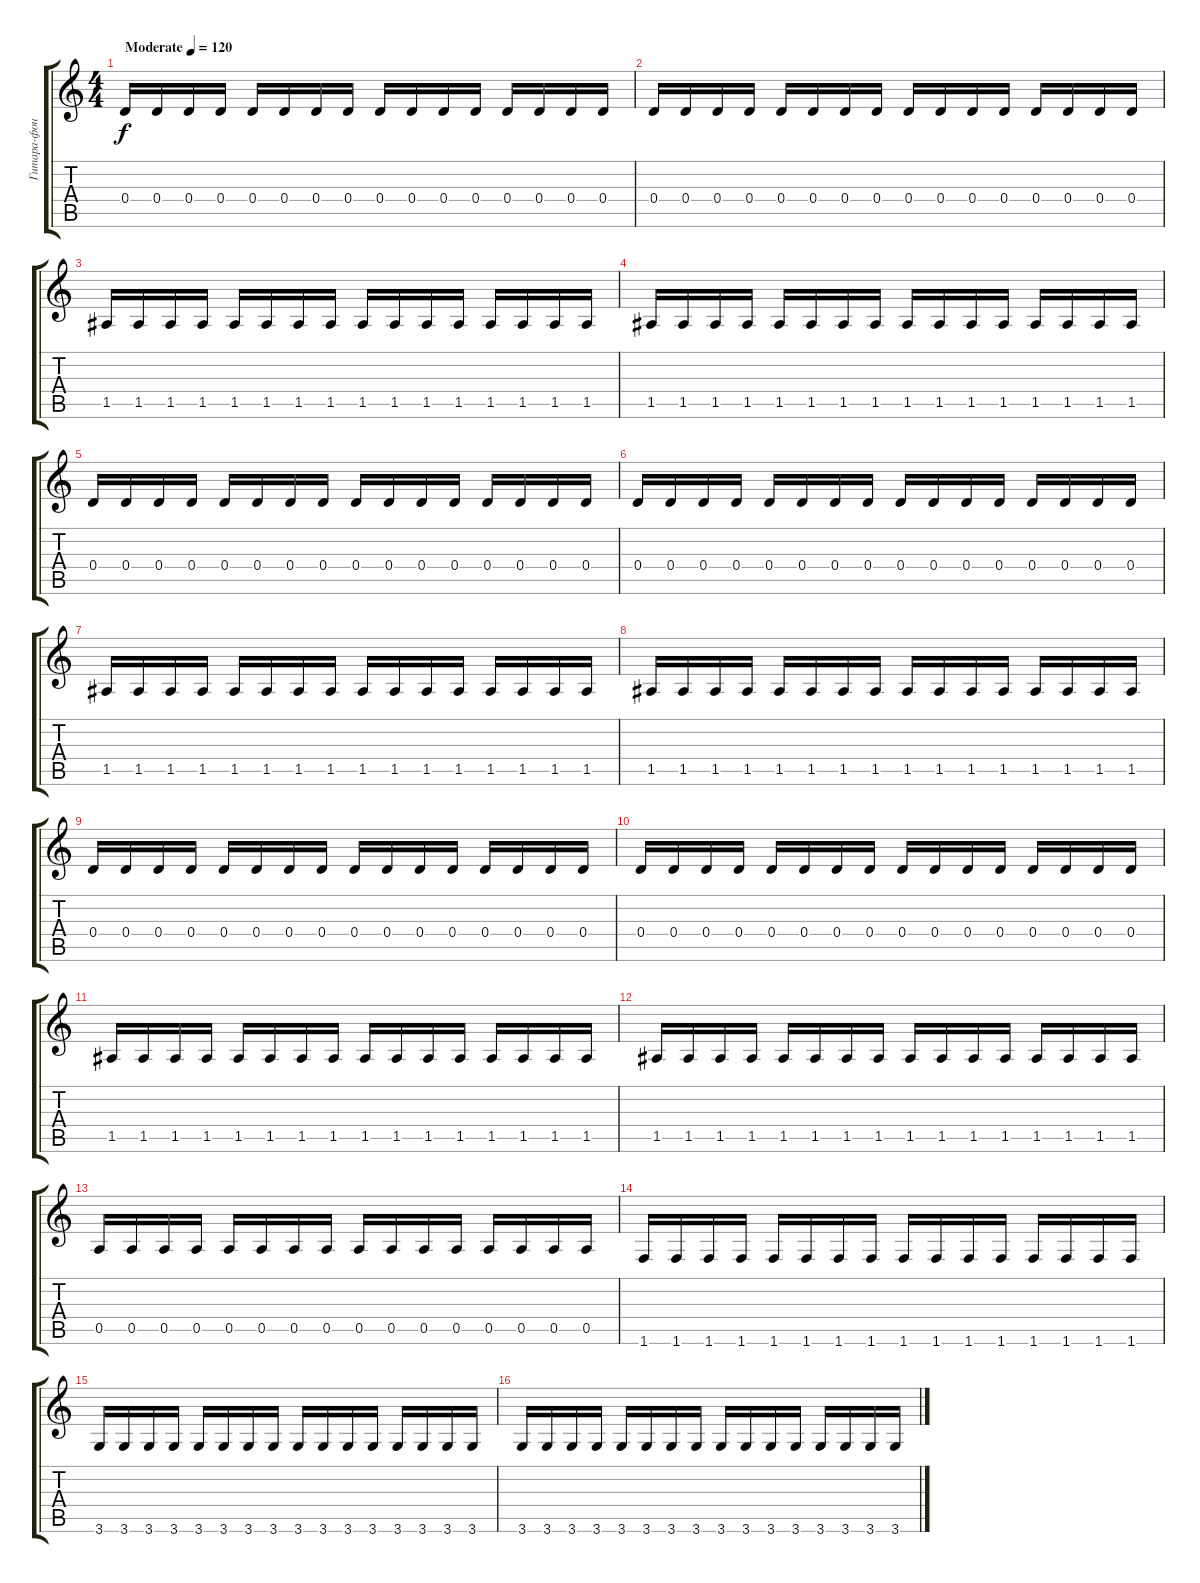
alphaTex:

\track ("Гитара-фон" "Гитара-фон") {instrument overdrivenguitar}
\staff {score tabs}
\tuning (E4 B3 G3 D3 A2 E2) {hide}
\ts (4 4)
\tempo (120 "Moderate")
\clef g2
\ks c
0.4.16{dy f instrument overdrivenguitar} 0.4.16 0.4.16 0.4.16 0.4.16 0.4.16 0.4.16 0.4.16 0.4.16 0.4.16 0.4.16 0.4.16 0.4.16 0.4.16 0.4.16 0.4.16 |
0.4.16 0.4.16 0.4.16 0.4.16 0.4.16 0.4.16 0.4.16 0.4.16 0.4.16 0.4.16 0.4.16 0.4.16 0.4.16 0.4.16 0.4.16 0.4.16 |
1.5.16 1.5.16 1.5.16 1.5.16 1.5.16 1.5.16 1.5.16 1.5.16 1.5.16 1.5.16 1.5.16 1.5.16 1.5.16 1.5.16 1.5.16 1.5.16 |
1.5.16 1.5.16 1.5.16 1.5.16 1.5.16 1.5.16 1.5.16 1.5.16 1.5.16 1.5.16 1.5.16 1.5.16 1.5.16 1.5.16 1.5.16 1.5.16 |
0.4.16 0.4.16 0.4.16 0.4.16 0.4.16 0.4.16 0.4.16 0.4.16 0.4.16 0.4.16 0.4.16 0.4.16 0.4.16 0.4.16 0.4.16 0.4.16 |
0.4.16 0.4.16 0.4.16 0.4.16 0.4.16 0.4.16 0.4.16 0.4.16 0.4.16 0.4.16 0.4.16 0.4.16 0.4.16 0.4.16 0.4.16 0.4.16 |
1.5.16 1.5.16 1.5.16 1.5.16 1.5.16 1.5.16 1.5.16 1.5.16 1.5.16 1.5.16 1.5.16 1.5.16 1.5.16 1.5.16 1.5.16 1.5.16 |
1.5.16 1.5.16 1.5.16 1.5.16 1.5.16 1.5.16 1.5.16 1.5.16 1.5.16 1.5.16 1.5.16 1.5.16 1.5.16 1.5.16 1.5.16 1.5.16 |
0.4.16 0.4.16 0.4.16 0.4.16 0.4.16 0.4.16 0.4.16 0.4.16 0.4.16 0.4.16 0.4.16 0.4.16 0.4.16 0.4.16 0.4.16 0.4.16 |
0.4.16 0.4.16 0.4.16 0.4.16 0.4.16 0.4.16 0.4.16 0.4.16 0.4.16 0.4.16 0.4.16 0.4.16 0.4.16 0.4.16 0.4.16 0.4.16 |
1.5.16 1.5.16 1.5.16 1.5.16 1.5.16 1.5.16 1.5.16 1.5.16 1.5.16 1.5.16 1.5.16 1.5.16 1.5.16 1.5.16 1.5.16 1.5.16 |
1.5.16 1.5.16 1.5.16 1.5.16 1.5.16 1.5.16 1.5.16 1.5.16 1.5.16 1.5.16 1.5.16 1.5.16 1.5.16 1.5.16 1.5.16 1.5.16 |
0.5.16 0.5.16 0.5.16 0.5.16 0.5.16 0.5.16 0.5.16 0.5.16 0.5.16 0.5.16 0.5.16 0.5.16 0.5.16 0.5.16 0.5.16 0.5.16 |
1.6.16 1.6.16 1.6.16 1.6.16 1.6.16 1.6.16 1.6.16 1.6.16 1.6.16 1.6.16 1.6.16 1.6.16 1.6.16 1.6.16 1.6.16 1.6.16 |
3.6.16 3.6.16 3.6.16 3.6.16 3.6.16 3.6.16 3.6.16 3.6.16 3.6.16 3.6.16 3.6.16 3.6.16 3.6.16 3.6.16 3.6.16 3.6.16 |
3.6.16 3.6.16 3.6.16 3.6.16 3.6.16 3.6.16 3.6.16 3.6.16 3.6.16 3.6.16 3.6.16 3.6.16 3.6.16 3.6.16 3.6.16 3.6.16
